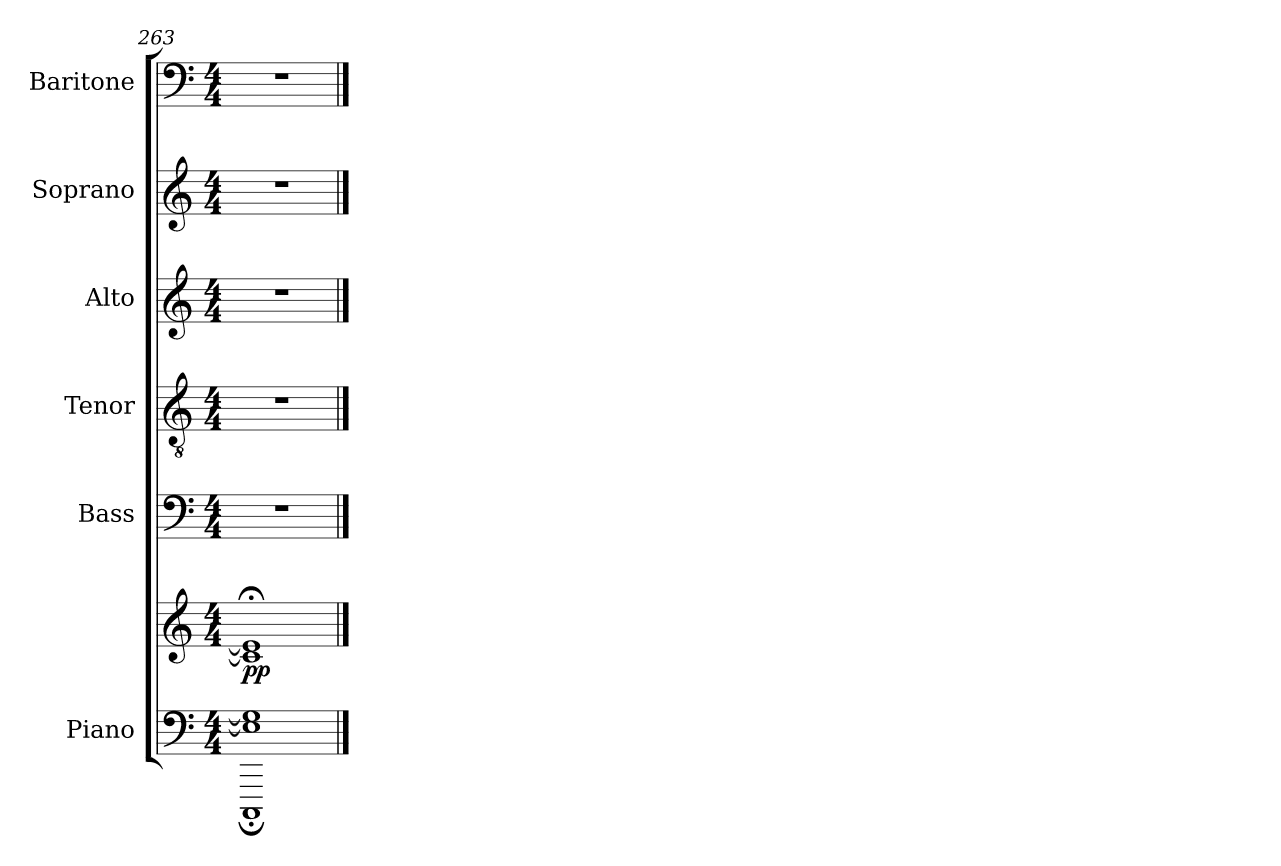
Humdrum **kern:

**kern	**kern	**dynam	**kern	**kern	**kern	**kern	**kern
*part6	*part6	*part6	*part5	*part4	*part3	*part2	*part1
*staff7	*staff6	*staff6/7	*staff5	*staff4	*staff3	*staff2	*staff1
*I"Piano	*	*	*I"Bass	*I"Tenor	*I"Alto	*I"Soprano	*I"Baritone
*	*	*	*I'B	*I'T	*I'A	*I'S	*
*clefF4	*clefG2	*	*clefF4	*clefGv2	*clefG2	*clefG2	*clefF4
*k[]	*k[]	*	*k[]	*k[]	*k[]	*k[]	*k[]
*M4/4	*M4/4	*	*M4/4	*M4/4	*M4/4	*M4/4	*M4/4
=263	=263	=263	=263	=263	=263	=263	=263
*^	*	*	*	*	*	*	*
!	!	!	!LO:DY:b	!	!	!	!	!
1E] 1G]	1CCC;	1c];< 1e];<	pp	1r	1r	1r	1r	1r
*v	*v	*	*	*	*	*	*	*
==	==	==	==	==	==	==	==
*-	*-	*-	*-	*-	*-	*-	*-
